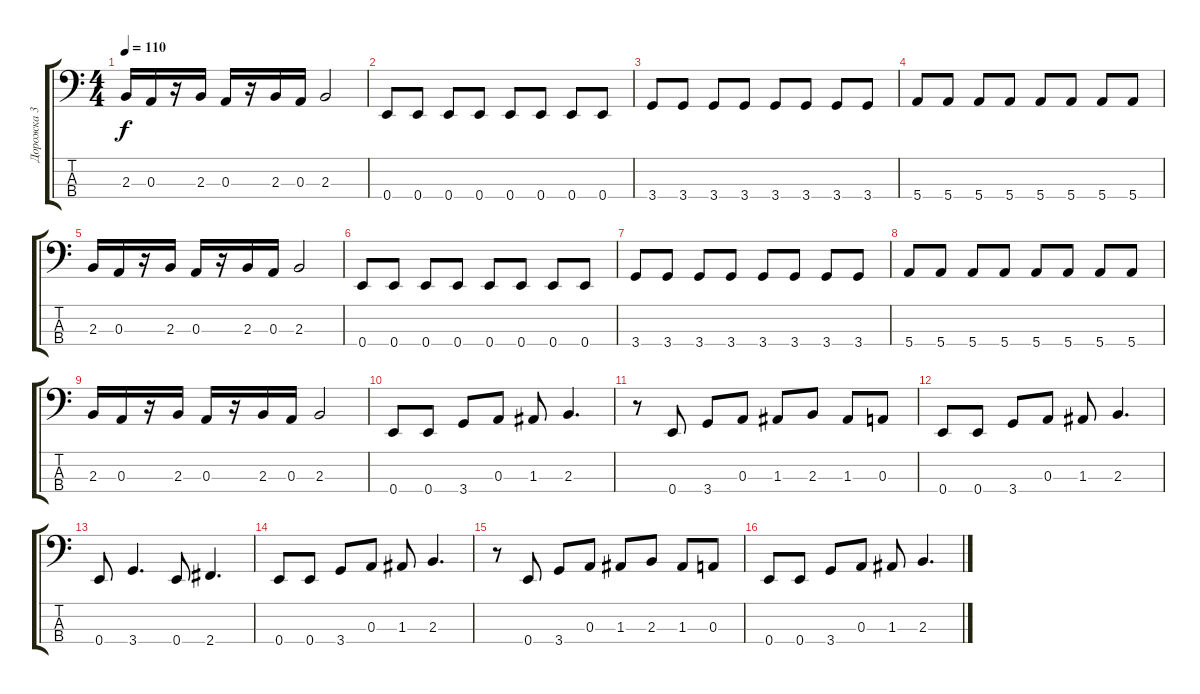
\track ("Дорожка 3" "Дорожка 3") {instrument electricbassfinger}
\staff {score tabs}
\tuning (G2 D2 A1 E1) {hide}
\ts (4 4)
\tempo 110
\clef f4
\ks c
2.3.16{dy f} 0.3.16 r.16 2.3.16 0.3.16 r.16 2.3.16 0.3.16 2.3.2 |
0.4.8 0.4.8 0.4.8 0.4.8 0.4.8 0.4.8 0.4.8 0.4.8 |
3.4.8 3.4.8 3.4.8 3.4.8 3.4.8 3.4.8 3.4.8 3.4.8 |
5.4.8 5.4.8 5.4.8 5.4.8 5.4.8 5.4.8 5.4.8 5.4.8 |
2.3.16 0.3.16 r.16 2.3.16 0.3.16 r.16 2.3.16 0.3.16 2.3.2 |
0.4.8 0.4.8 0.4.8 0.4.8 0.4.8 0.4.8 0.4.8 0.4.8 |
3.4.8 3.4.8 3.4.8 3.4.8 3.4.8 3.4.8 3.4.8 3.4.8 |
5.4.8 5.4.8 5.4.8 5.4.8 5.4.8 5.4.8 5.4.8 5.4.8 |
2.3.16 0.3.16 r.16 2.3.16 0.3.16 r.16 2.3.16 0.3.16 2.3.2 |
0.4.8 0.4.8 3.4.8 0.3.8 1.3.8 2.3.4{d} |
r.8 0.4.8 3.4.8 0.3.8 1.3.8 2.3.8 1.3.8 0.3.8 |
0.4.8 0.4.8 3.4.8 0.3.8 1.3.8 2.3.4{d} |
0.4.8 3.4.4{d} 0.4.8 2.4.4{d} |
0.4.8 0.4.8 3.4.8 0.3.8 1.3.8 2.3.4{d} |
r.8 0.4.8 3.4.8 0.3.8 1.3.8 2.3.8 1.3.8 0.3.8 |
0.4.8 0.4.8 3.4.8 0.3.8 1.3.8 2.3.4{d}
